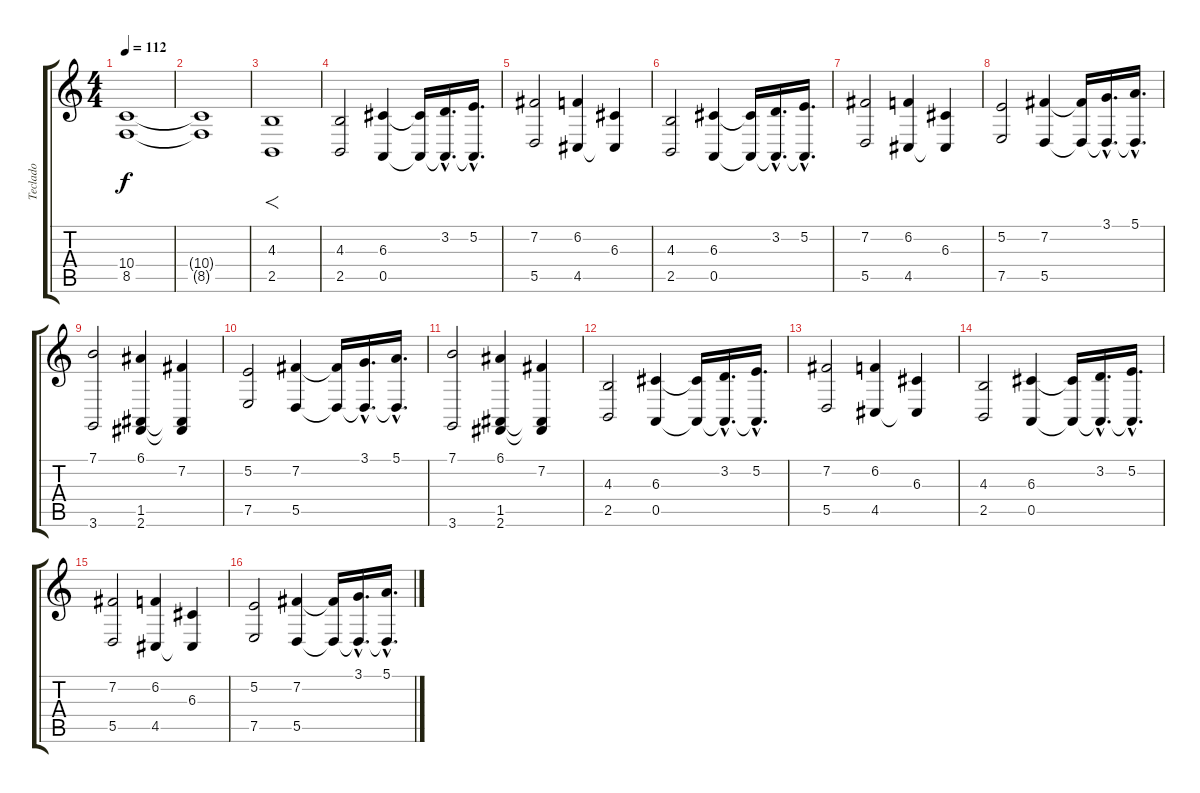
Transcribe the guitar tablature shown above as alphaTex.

\track ("Teclado" "Teclado") {instrument stringensemble1}
\staff {score tabs}
\tuning (E4 B3 G3 D3 A2 E2) {hide}
\ts (4 4)
\tempo 112
\clef g2
\ks c
(10.4{t} 8.5{t}).1{dy f} |
(10.4{t} 8.5{t}).1{volume 5} |
(4.3 2.5).1{f volume 14} |
(4.3 2.5).2 (6.3 0.5).4 (6.3{t} 0.5{t}).16 (3.2{hac} 0.5{hac t}).16{d} (5.2{hac} 0.5{hac t}).16{d} |
(7.2 5.5).2 (6.2 4.5).4 (6.3 4.5{t}).4 |
(4.3 2.5).2 (6.3 0.5).4 (6.3{t} 0.5{t}).16 (3.2{hac} 0.5{hac t}).16{d} (5.2{hac} 0.5{hac t}).16{d} |
(7.2 5.5).2 (6.2 4.5).4 (6.3 4.5{t}).4 |
(5.2 7.5).2 (7.2 5.5).4 (7.2{t} 5.5{t}).16 (3.1{hac} 5.5{hac t}).16{d} (5.1{hac} 5.5{hac t}).16{d} |
(7.1 3.6).2 (6.1 1.5 2.6).4 (7.2 1.5{t} 2.6{t}).4 |
(5.2 7.5).2 (7.2 5.5).4 (7.2{t} 5.5{t}).16 (3.1{hac} 5.5{hac t}).16{d} (5.1{hac} 5.5{hac t}).16{d} |
(7.1 3.6).2 (6.1 1.5 2.6).4 (7.2 1.5{t} 2.6{t}).4 |
(4.3 2.5).2 (6.3 0.5).4 (6.3{t} 0.5{t}).16 (3.2{hac} 0.5{hac t}).16{d} (5.2{hac} 0.5{hac t}).16{d} |
(7.2 5.5).2 (6.2 4.5).4 (6.3 4.5{t}).4 |
(4.3 2.5).2 (6.3 0.5).4 (6.3{t} 0.5{t}).16 (3.2{hac} 0.5{hac t}).16{d} (5.2{hac} 0.5{hac t}).16{d} |
(7.2 5.5).2 (6.2 4.5).4 (6.3 4.5{t}).4 |
(5.2 7.5).2 (7.2 5.5).4 (7.2{t} 5.5{t}).16 (3.1{hac} 5.5{hac t}).16{d} (5.1{hac} 5.5{hac t}).16{d}
